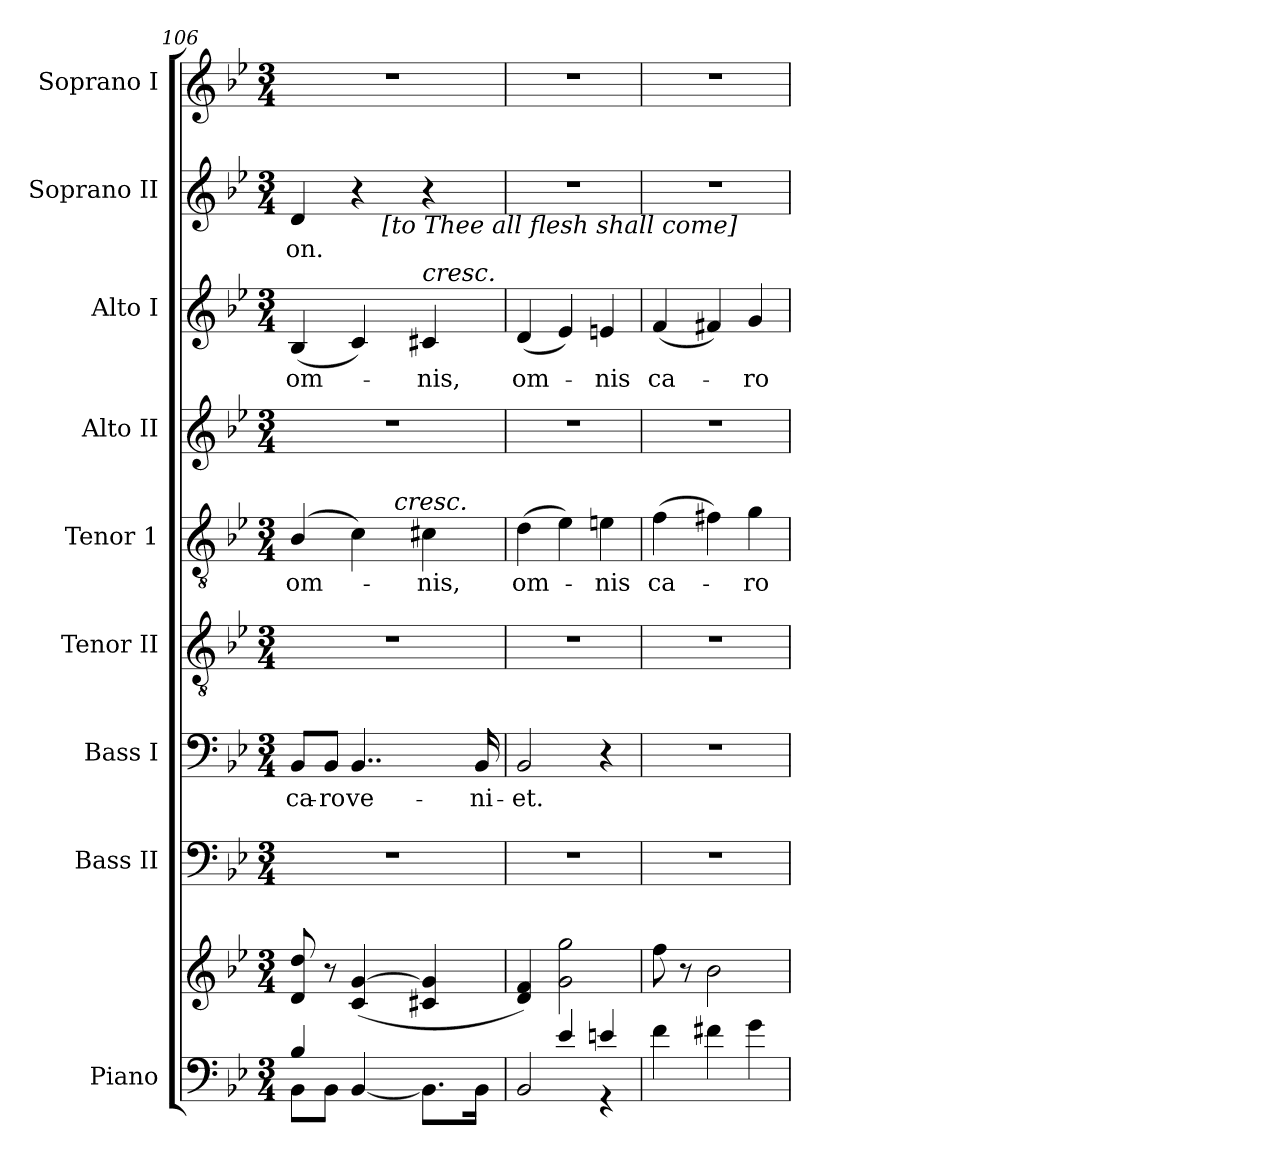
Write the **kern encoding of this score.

**kern	**kern	**kern	**kern	**text	**kern	**kern	**text	**kern	**kern	**text	**kern	**text	**kern
*part9	*part9	*part8	*part7	*part7	*part6	*part5	*part5	*part4	*part3	*part3	*part2	*part2	*part1
*staff10	*staff9	*staff8	*staff7	*staff7	*staff6	*staff5	*staff5	*staff4	*staff3	*staff3	*staff2	*staff2	*staff1
*I"Piano	*	*I"Bass II	*I"Bass I	*	*I"Tenor II	*I"Tenor 1	*	*I"Alto II	*I"Alto I	*	*I"Soprano II	*	*I"Soprano I
*I'Pno.	*	*I'B	*I'B	*	*I'T.	*I'T.	*	*I'A	*I'A	*	*I'S	*	*I'S
*clefF4	*clefG2	*clefF4	*clefF4	*	*clefGv2	*clefGv2	*	*clefG2	*clefG2	*	*clefG2	*	*clefG2
*	*	*	*	*	*ITrd7c12	*ITrd7c12	*	*	*	*	*	*	*
*k[b-e-]	*k[b-e-]	*k[b-e-]	*k[b-e-]	*	*k[b-e-]	*k[b-e-]	*	*k[b-e-]	*k[b-e-]	*	*k[b-e-]	*	*k[b-e-]
*g:	*g:	*g:	*g:	*	*g:	*g:	*	*g:	*g:	*	*g:	*	*g:
*M3/4	*M3/4	*M3/4	*M3/4	*	*M3/4	*M3/4	*	*M3/4	*M3/4	*	*M3/4	*	*M3/4
=106	=106	=106	=106	=106	=106	=106	=106	=106	=106	=106	=106	=106	=106
*^	*	*	*	*	*	*	*	*	*	*	*	*	*
!	!	!	!LO:N:vis=1	!	!	!	!	!	!	!	!	!	!	!
!	!	!	!	!	!LO:LY:b:color=#000000	!LO:N:vis=1	!	!	!	!	!	!	!	!
!	!	!	!	!	!	!	!	!LO:LY:b:color=#000000	!LO:N:vis=1	!	!	!	!	!
!	!	!	!	!	!	!	!	!	!	!	!LO:LY:b:color=#000000	!	!	!
!	!	!	!	!	!	!	!	!	!	!	!	!	!LO:LY:b:color=#000000	!LO:N:vis=1
*	*	*	*	*	*	*	*^	*	*	*	*	*^	*	*
4B-i/	8BB-i\L	8di/ 8ddi	2.r	8BB-i/L	ca-	2.r	(4BB-i/	4ryy	om-	2.r	(4B-i/	om-	4di/	4ryy	-on.	2.r
!	!	!	!	!	!LO:LY:b:color=#000000	!	!	!	!	!	!	!	!	!	!	!
.	8BB-i\J	8r	.	8BB-i/J	-ro	.	.	.	.	.	.	.	.	.	.	.
!	!	!	!	!	!LO:LY:b:color=#000000	!	!	!	!	!	!	!	!	!	!	!
2ryy	[4BB-i/	(4ci/ [4gi	.	4..BB-i/	ve-	.	4Ci\)	16...ryy	.	.	4ci/)	.	4r	16ryy	.	.
.	.	.	.	.	.	.	.	.	.	.	.	.	.	64ryy	.	.
.	.	.	.	.	.	.	.	.	.	.	.	.	.	256..ryy	.	.
!	!	!	!	!	!	!	!	!	!	!	!	!	!	!LO:TX:b:i:t=[to Thee all flesh shall come]	!	!
.	.	.	.	.	.	.	.	.	.	.	.	.	.	4ryy	.	.
!	!	!	!	!	!	!	!	!LO:TX:a:i:t=cresc.	!	!	!	!	!	!	!	!
.	.	.	.	.	.	.	.	4ryy	.	.	.	.	.	.	.	.
!	!	!	!	!	!	!	!	!	!LO:LY:b:color=#000000	!	!	!	!	!	!	!
!	!	!	!	!	!	!	!	!	!	!	!LO:TX:a:i:t=cresc.	!	!	!	!	!
!	!	!	!	!	!	!	!	!	!	!	!	!LO:LY:b:color=#000000	!	!	!	!
.	8.BB-i\L]	4c#Xi/ 4gi]	.	.	.	.	4C#Xi\	.	-nis,	.	4c#Xi/	-nis,	4r	.	.	.
.	.	.	.	.	.	.	.	.	.	.	.	.	.	8ryy	.	.
.	.	.	.	.	.	.	.	8ryy	.	.	.	.	.	.	.	.
!	!	!	!	!	!LO:LY:b:color=#000000	!	!	!	!	!	!	!	!	!	!	!
.	16BB-i\Jk	.	.	16BB-i/	-ni-	.	.	.	.	.	.	.	.	.	.	.
.	.	.	.	.	.	.	.	.	.	.	.	.	.	32ryy	.	.
.	.	.	.	.	.	.	.	.	.	.	.	.	.	128ryy	.	.
.	.	.	.	.	.	.	.	128ryy	.	.	.	.	.	.	.	.
.	.	.	.	.	.	.	.	.	.	.	.	.	.	1024ryy	.	.
=107	=107	=107	=107	=107	=107	=107	=107	=107	=107	=107	=107	=107	=107	=107	=107	=107
!	!	!	!LO:N:vis=1	!	!	!	!	!	!	!	!	!	!	!	!	!
*	*	*	*	*	*	*	*v	*v	*	*	*	*	*v	*v	*	*
*	*	*	*	*	*	*	*^	*	*	*	*	*^	*	*
!	!	!	!	!	!LO:LY:b:color=#000000	!LO:N:vis=1	!	!	!	!	!	!	!	!	!	!
*	*	*	*	*	*	*	*v	*v	*	*	*	*	*v	*v	*	*
*	*	*	*	*	*	*	*^	*	*	*	*	*^	*	*
!	!	!	!	!	!	!	!	!	!LO:LY:b:color=#000000	!LO:N:vis=1	!	!	!	!	!	!
*	*	*	*	*	*	*	*v	*v	*	*	*	*	*v	*v	*	*
*	*	*	*	*	*	*	*^	*	*	*	*	*^	*	*
!	!	!	!	!	!	!	!	!	!	!	!	!LO:LY:b:color=#000000	!LO:N:vis=1	!	!	!LO:N:vis=1
*	*	*	*	*	*	*	*v	*v	*	*	*	*	*v	*v	*	*
4ryy	2BB-i/	4di/ 4fi)	2.r	2BB-i/	-et.	2.r	(4Di\	om-	2.r	(4di/	om-	2.r	.	2.r
4e-i/	.	2gi\ 2ggi	.	.	.	.	4E-i\)	.	.	4e-i/)	.	.	.	.
!	!	!	!	!	!	!	!	!LO:LY:b:color=#000000	!	!	!	!	!	!
!	!	!	!	!	!	!	!	!	!	!	!LO:LY:b:color=#000000	!	!	!
4eni/	4r	.	.	4r	.	.	4Eni\	-nis	.	4eni/	-nis	.	.	.
=108	=108	=108	=108	=108	=108	=108	=108	=108	=108	=108	=108	=108	=108	=108
!	!	!	!LO:N:vis=1	!LO:N:vis=1	!	!LO:N:vis=1	!	!	!	!	!	!	!	!
*v	*v	*	*	*	*	*	*	*	*	*	*	*	*	*
*^	*	*	*	*	*	*	*	*	*	*	*	*	*
!	!	!	!	!	!	!	!	!LO:LY:b:color=#000000	!LO:N:vis=1	!	!	!	!	!
*v	*v	*	*	*	*	*	*	*	*	*	*	*	*	*
*^	*	*	*	*	*	*	*	*	*	*	*	*	*
!	!	!	!	!	!	!	!	!	!	!	!LO:LY:b:color=#000000	!LO:N:vis=1	!	!LO:N:vis=1
*v	*v	*	*	*	*	*	*	*	*	*	*	*	*	*
4fi\	8ffi\	2.r	2.r	.	2.r	(4Fi\	ca-	2.r	(4fi/	ca-	2.r	.	2.r
.	8r	.	.	.	.	.	.	.	.	.	.	.	.
4f#Xi\	2b-i\	.	.	.	.	4F#Xi\)	.	.	4f#Xi/)	.	.	.	.
!	!	!	!	!	!	!	!LO:LY:b:color=#000000	!	!	!	!	!	!
!	!	!	!	!	!	!	!	!	!	!LO:LY:b:color=#000000	!	!	!
4gi\	.	.	.	.	.	4Gi\	-ro	.	4gi/	-ro	.	.	.
=	=	=	=	=	=	=	=	=	=	=	=	=	=
*-	*-	*-	*-	*-	*-	*-	*-	*-	*-	*-	*-	*-	*-
